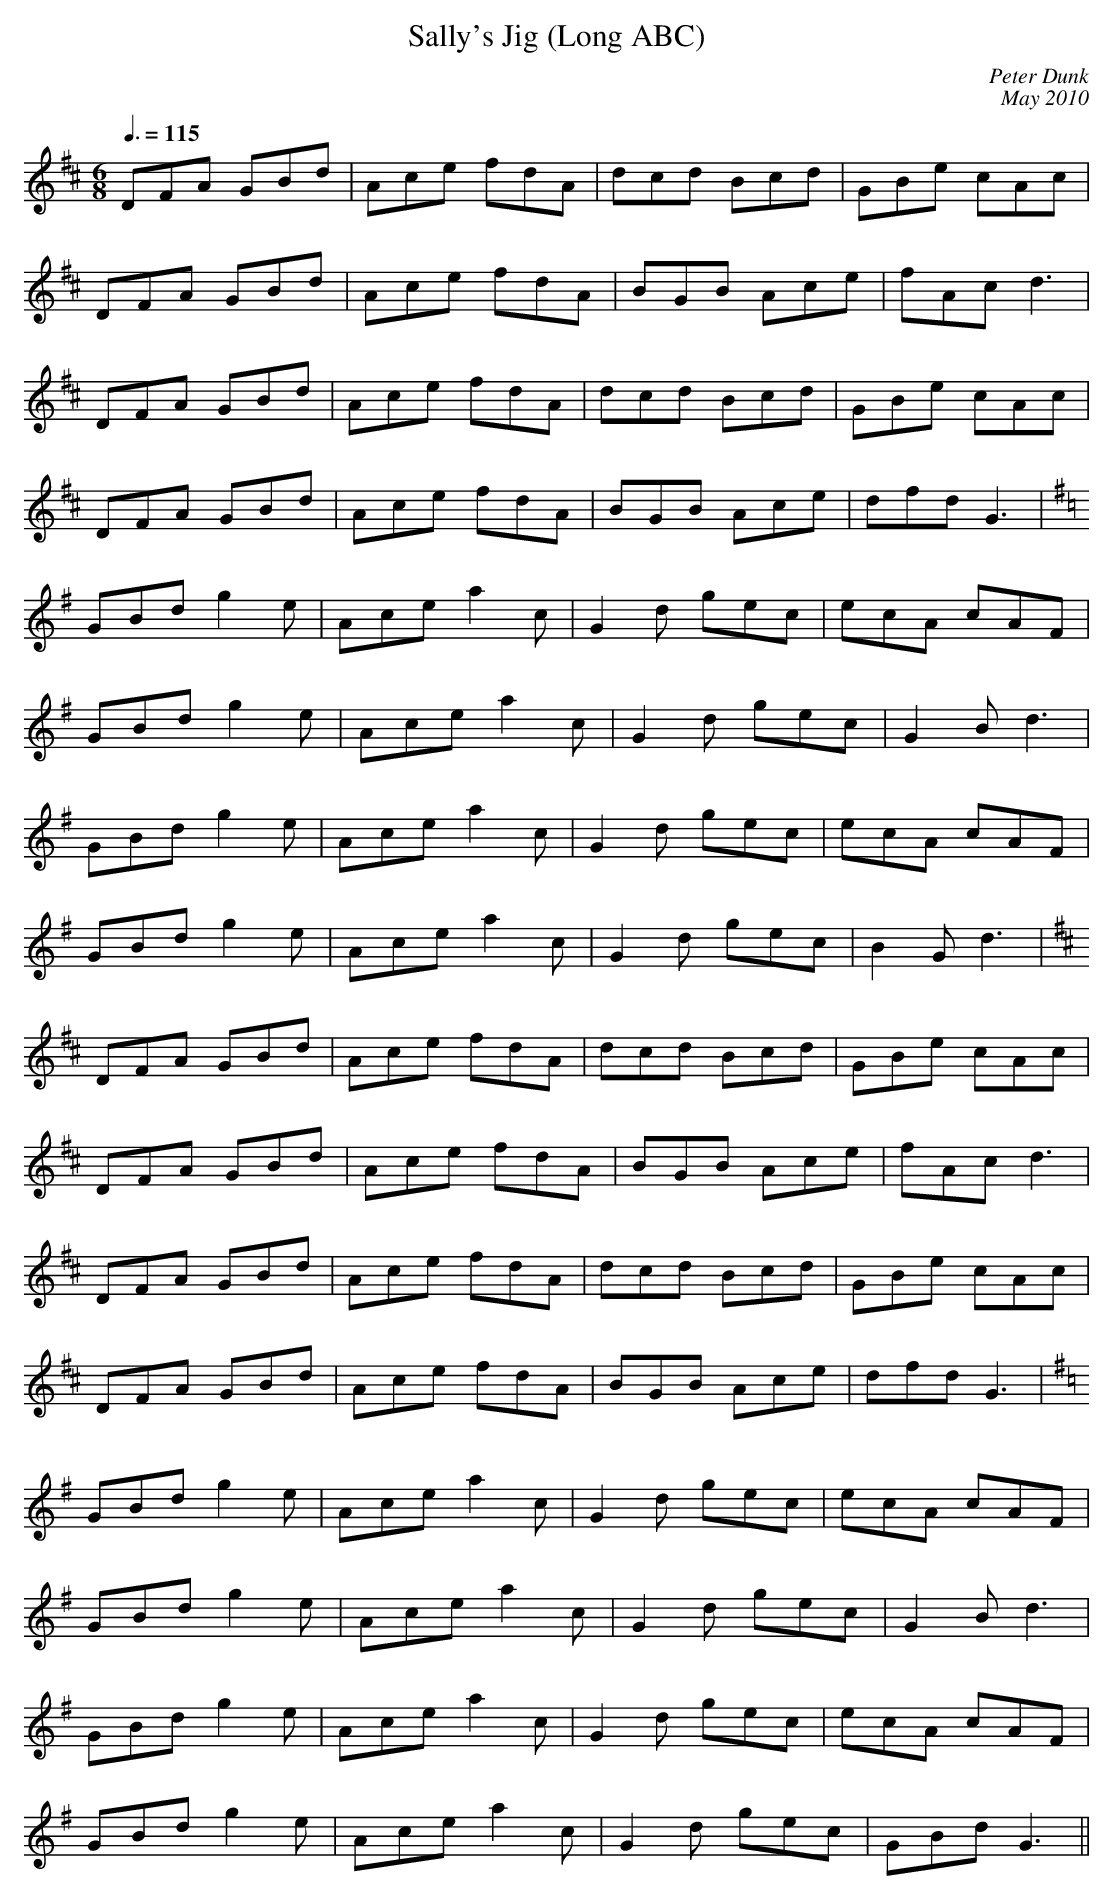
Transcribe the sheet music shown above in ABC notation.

X:1
T:Sally's Jig (Long ABC)
C:Peter Dunk
C:May 2010
M:6/8
Q:3/8=115
L:1/8
K:D
DFA GBd | Ace fdA | dcd Bcd | GBe cAc |
DFA GBd | Ace fdA | BGB Ace | fAc d3 |
DFA GBd | Ace fdA | dcd Bcd | GBe cAc |
DFA GBd | Ace fdA | BGB Ace | dfd G3|
K:G
GBd g2 e | Ace a2 c | G2 d gec | ecA cAF |
GBd g2 e | Ace a2 c | G2 d gec | G2 B d3 |
GBd g2 e | Ace a2 c | G2 d gec | ecA cAF |
GBd g2 e | Ace a2 c | G2 d gec | B2G d3 |
K:D
DFA GBd | Ace fdA | dcd Bcd | GBe cAc |
DFA GBd | Ace fdA | BGB Ace | fAc d3 |
DFA GBd | Ace fdA | dcd Bcd | GBe cAc |
DFA GBd | Ace fdA | BGB Ace | dfd G3|
K:G
GBd g2 e | Ace a2 c | G2 d gec | ecA cAF |
GBd g2 e | Ace a2 c | G2 d gec | G2 B d3 |
GBd g2 e | Ace a2 c | G2 d gec | ecA cAF |
GBd g2 e | Ace a2 c | G2 d gec | GBd G3||
